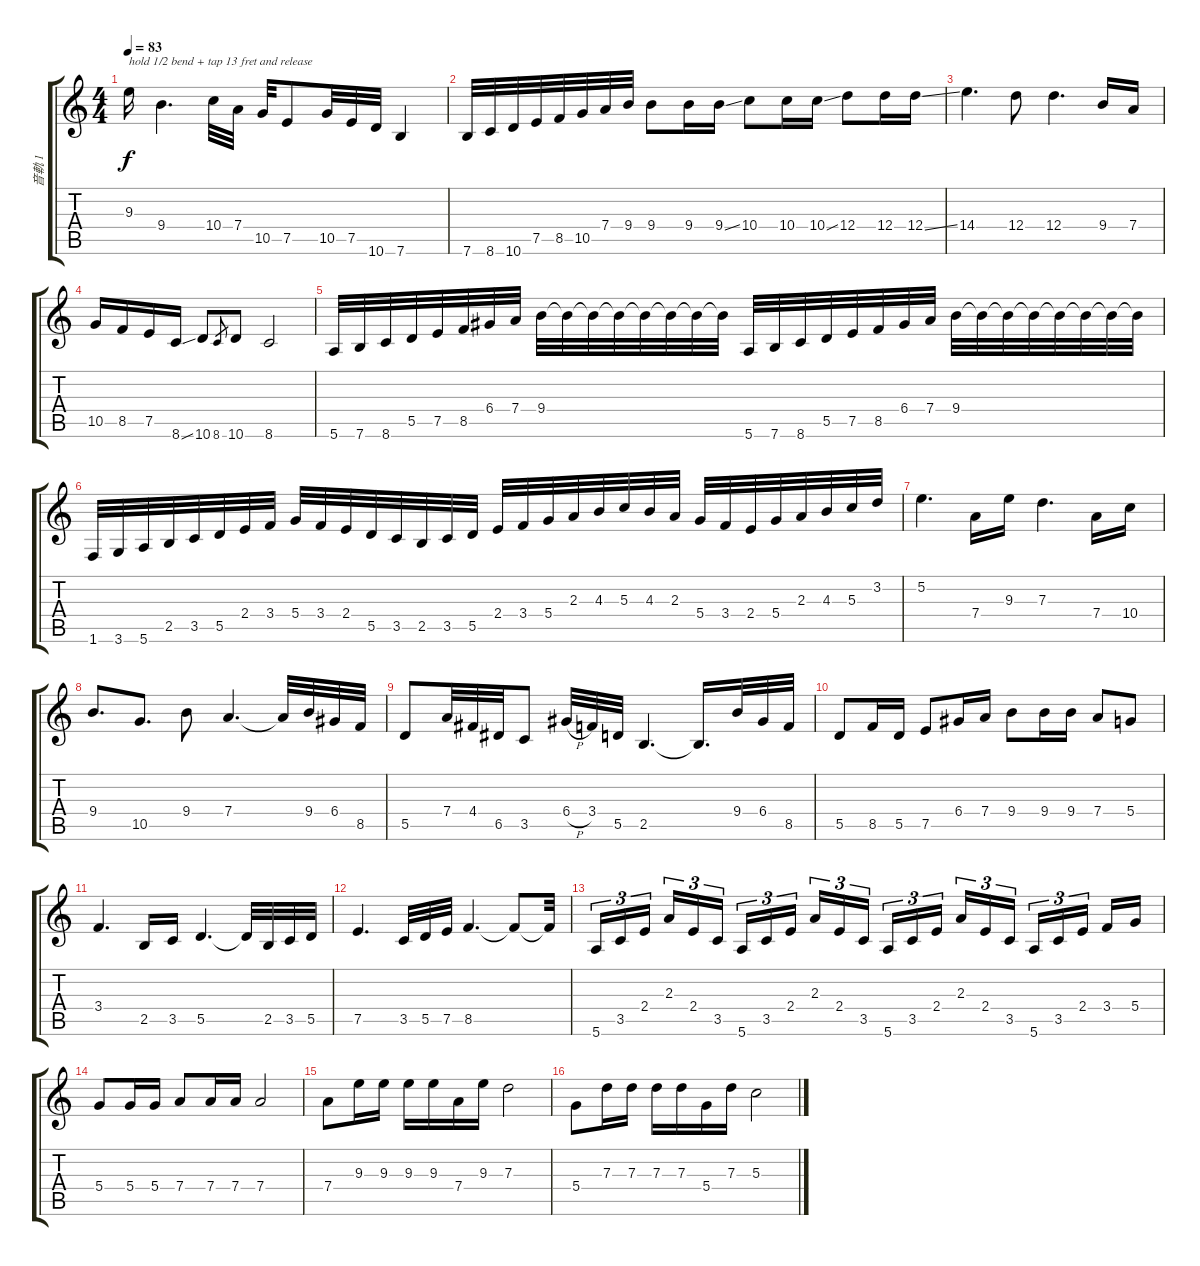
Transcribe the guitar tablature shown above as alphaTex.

\track ("音軌 1" "音軌 1") {instrument electricguitarjazz}
\staff {score tabs}
\tuning (E4 B3 G3 D3 A2 E2) {hide}
\ts (4 4)
\tempo 83
\clef g2
\ks c
9.3.16{txt "hold 1/2 bend + tap 13 fret and release" dy f} 9.4.4{d} 10.4.32 7.4.32 10.5.32 7.5.8 10.5.32 7.5.32 10.6.32 7.6.4 |
7.6.32 8.6.32 10.6.32 7.5.32 8.5.32 10.5.32 7.4.32 9.4.32 9.4.8 9.4.16 9.4{ss}.16 10.4.8 10.4.16 10.4{ss}.16 12.4.8 12.4.16 12.4{ss}.16 |
14.4.4{d} 12.4.8 12.4.4{d} 9.4.16 7.4.16 |
10.5.16 8.5.16 7.5.16 8.6{ss}.16 10.6.8 8.6.8{gr} 10.6.8 8.6.2 |
5.6.32 7.6.32 8.6.32 5.5.32 7.5.32 8.5.32 6.4.32 7.4.32 9.4.32 9.4{t}.32 9.4{t}.32 9.4{t}.32 9.4{t}.32 9.4{t}.32 9.4{t}.32 9.4{t}.32 5.6.32 7.6.32 8.6.32 5.5.32 7.5.32 8.5.32 6.4.32 7.4.32 9.4.32 9.4{t}.32 9.4{t}.32 9.4{t}.32 9.4{t}.32 9.4{t}.32 9.4{t}.32 9.4{t}.32 |
1.6.32 3.6.32 5.6.32 2.5.32 3.5.32 5.5.32 2.4.32 3.4.32 5.4.32 3.4.32 2.4.32 5.5.32 3.5.32 2.5.32 3.5.32 5.5.32 2.4.32 3.4.32 5.4.32 2.3.32 4.3.32 5.3.32 4.3.32 2.3.32 5.4.32 3.4.32 2.4.32 5.4.32 2.3.32 4.3.32 5.3.32 3.2.32 |
5.2.4{d} 7.4.16 9.3.16 7.3.4{d} 7.4.16 10.4.16 |
9.4.8{d} 10.5.8{d} 9.4.8 7.4.4{d} 7.4{t}.32 9.4.32 6.4.32 8.5.32 |
5.5.8 7.4.32 4.4.32 6.5.32 3.5.8 6.4{h}.32 3.4.32 5.5.32 2.5.4{d} 2.5{t}.16{d} 9.4.32 6.4.32 8.5.32 |
5.5.8 8.5.16 5.5.16 7.5.8 6.4.16 7.4.16 9.4.8 9.4.16 9.4.16 7.4.8 5.4.8 |
3.4.4{d} 2.5.16 3.5.16 5.5.4{d} 5.5{t}.32 2.5.32 3.5.32 5.5.32 |
7.5.4{d} 3.5.32 5.5.32 7.5.32 8.5.4{d} 8.5{t}.8 8.5{t}.32 |
5.6.16{tu (3 2)} 3.5.16{tu (3 2)} 2.4.16{tu (3 2) beam splitsecondary} 2.3.16{tu (3 2)} 2.4.16{tu (3 2)} 3.5.16{tu (3 2)} 5.6.16{tu (3 2)} 3.5.16{tu (3 2)} 2.4.16{tu (3 2) beam splitsecondary} 2.3.16{tu (3 2)} 2.4.16{tu (3 2)} 3.5.16{tu (3 2)} 5.6.16{tu (3 2)} 3.5.16{tu (3 2)} 2.4.16{tu (3 2) beam splitsecondary} 2.3.16{tu (3 2)} 2.4.16{tu (3 2)} 3.5.16{tu (3 2)} 5.6.16{tu (3 2)} 3.5.16{tu (3 2)} 2.4.16{tu (3 2) beam splitsecondary} 3.4.16 5.4.16 |
5.4.8 5.4.16 5.4.16 7.4.8 7.4.16 7.4.16 7.4.2 |
7.4.8 9.3.16 9.3.16 9.3.16 9.3.16 7.4.16 9.3.16 7.3.2 |
5.4.8 7.3.16 7.3.16 7.3.16 7.3.16 5.4.16 7.3.16 5.3.2
